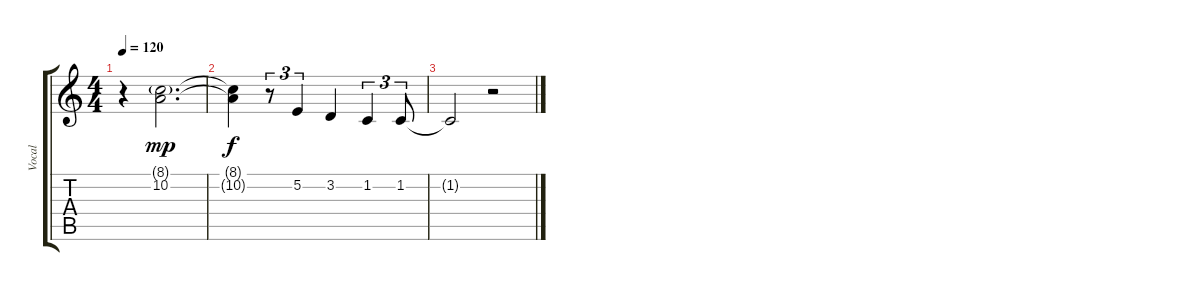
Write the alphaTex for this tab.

\track ("Vocal" "Vocal") {instrument acousticgrandpiano}
\staff {score tabs}
\tuning (E4 B3 G3 D3 A2 E2) {hide}
\ts (4 4)
\tempo 120
\clef g2
\ks c
r.4{dy f} (8.1{g} 10.2).2{d dy mp} |
(8.1{t} 10.2{t}).4{dy f} r.8{tu (3 2)} 5.2.4{tu (3 2)} 3.2.4 1.2.4{tu (3 2)} 1.2.8{tu (3 2)} |
1.2{t}.2 r.2
